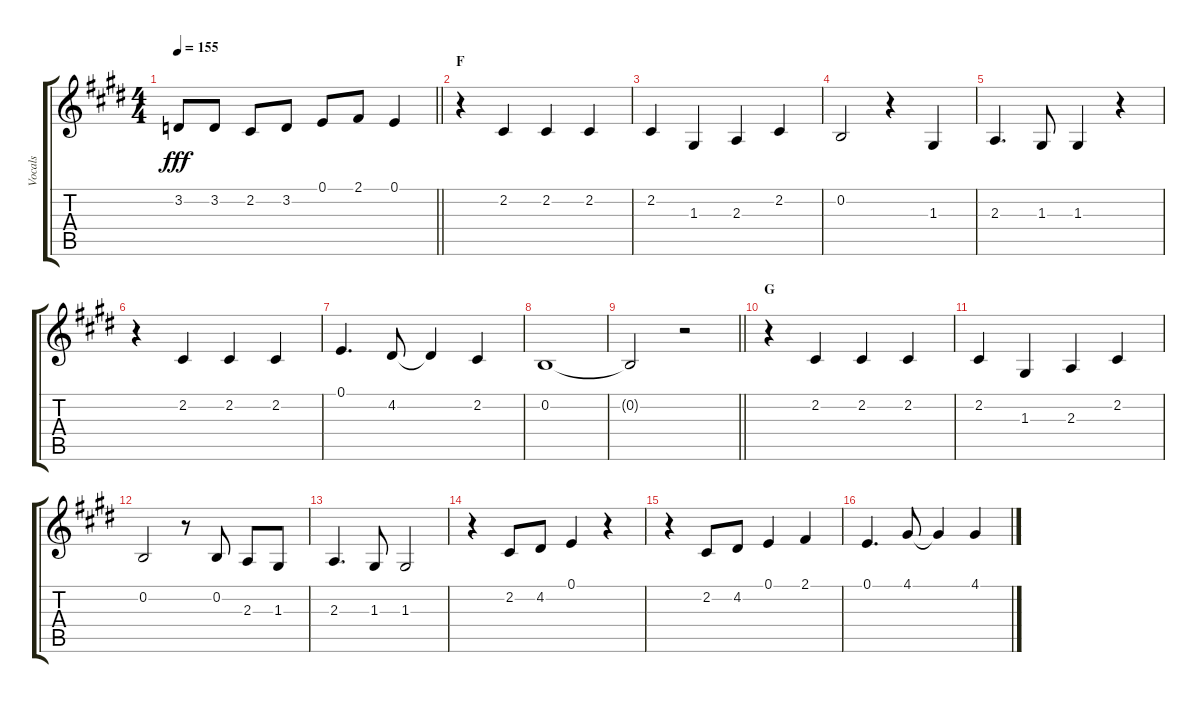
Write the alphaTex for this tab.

\track ("Vocals" "Vocals") {instrument voiceoohs}
\staff {score tabs}
\tuning (E4 B3 G3 D3 A2 E2) {hide}
\ts (4 4)
\tempo 155
\clef g2
\barLineRight lightlight
\ks e
3.2{t}.8{dy fff} 3.2.8 2.2.8 3.2.8 0.1.8 2.1.8 0.1.4 |
\section ("" "F")
r.4 2.2.4 2.2.4 2.2.4 |
2.2.4 1.3.4 2.3.4 2.2.4 |
0.2.2 r.4 1.3.4 |
2.3.4{d} 1.3.8 1.3.4 r.4 |
r.4 2.2.4 2.2.4 2.2.4 |
0.1.4{d} 4.2.8 4.2{t}.4 2.2.4 |
0.2.1 |
\barLineRight lightlight
0.2{t}.2 r.2 |
\section ("" "G")
r.4 2.2.4 2.2.4 2.2.4 |
2.2.4 1.3.4 2.3.4 2.2.4 |
0.2.2 r.8 0.2.8 2.3.8 1.3.8 |
2.3.4{d} 1.3.8 1.3.2 |
r.4 2.2.8 4.2.8 0.1.4 r.4 |
r.4 2.2.8 4.2.8 0.1.4 2.1.4 |
0.1.4{d} 4.1.8 4.1{t}.4 4.1.4
